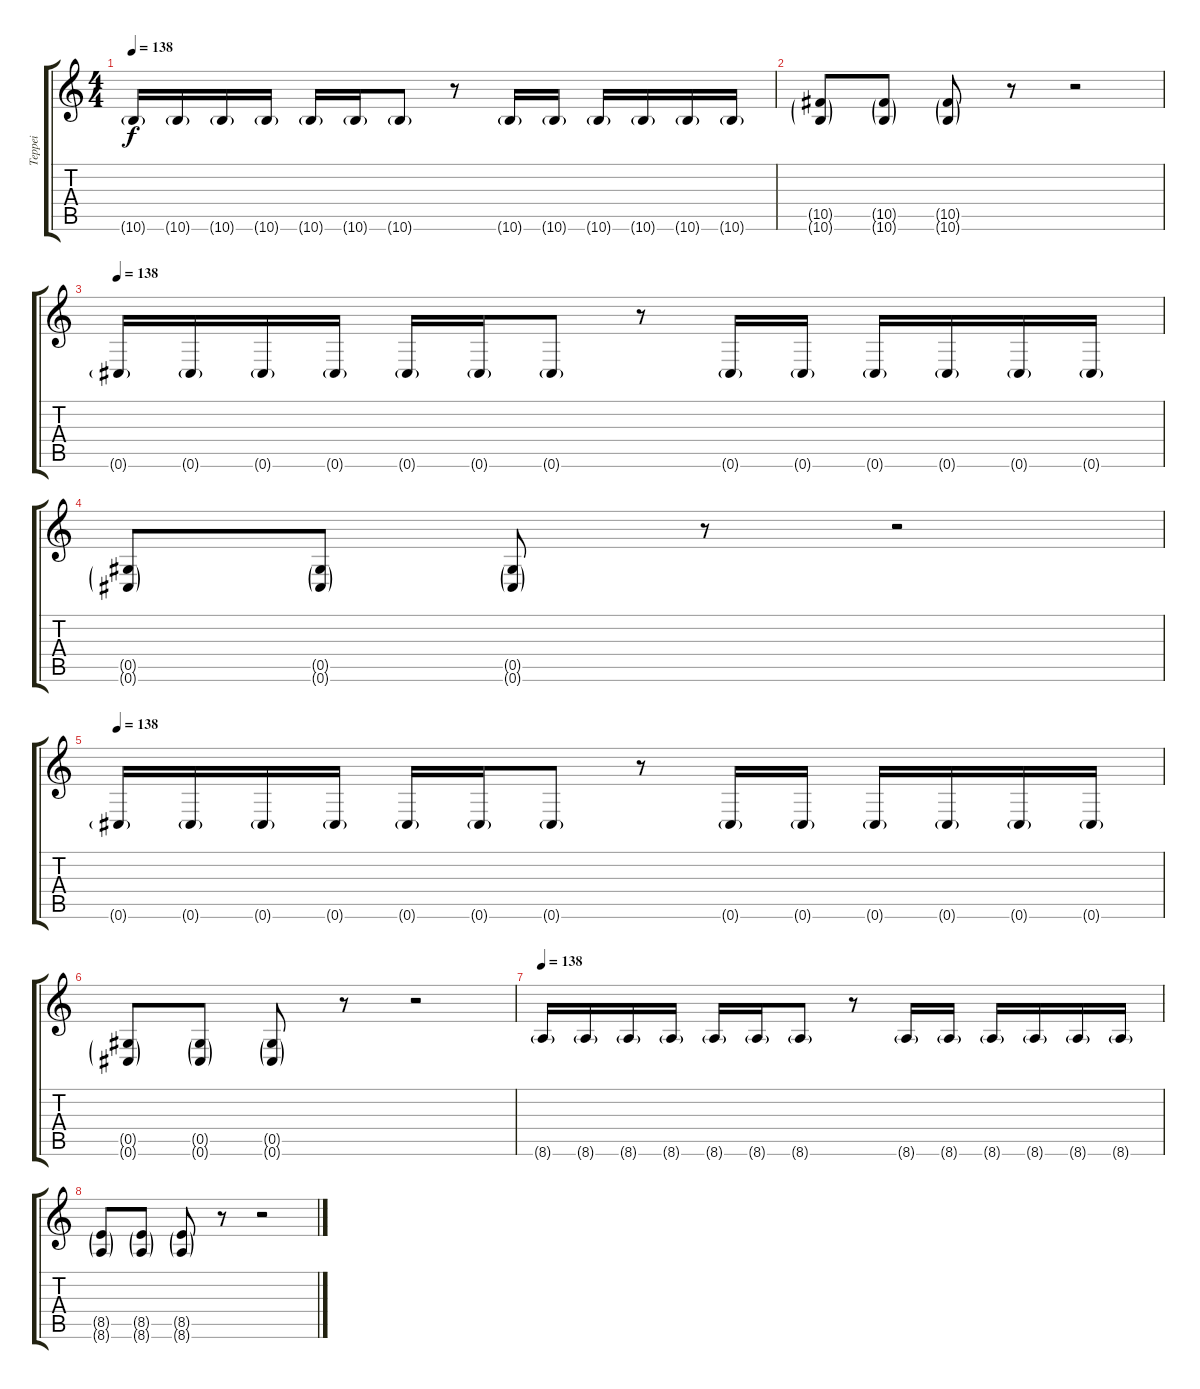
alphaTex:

\track ("Teppei" "Teppei") {instrument overdrivenguitar}
\staff {score tabs}
\tuning (Eb4 Bb3 Gb3 Db3 Ab2 Db2) {hide}
\ts (4 4)
\tempo 138
\clef g2
\ks c
10.6{g}.16{dy f} 10.6{g}.16 10.6{g}.16 10.6{g}.16 10.6{g}.16 10.6{g}.16 10.6{g}.8 r.8 10.6{g}.16 10.6{g}.16 10.6{g}.16 10.6{g}.16 10.6{g}.16 10.6{g}.16 |
(10.5{g} 10.6{g}).8 (10.5{g} 10.6{g}).8 (10.5{g} 10.6{g}).8 r.8 r.2 |
\tempo 138
0.6{g}.16 0.6{g}.16 0.6{g}.16 0.6{g}.16 0.6{g}.16 0.6{g}.16 0.6{g}.8 r.8 0.6{g}.16 0.6{g}.16 0.6{g}.16 0.6{g}.16 0.6{g}.16 0.6{g}.16 |
(0.5{g} 0.6{g}).8 (0.5{g} 0.6{g}).8 (0.5{g} 0.6{g}).8 r.8 r.2 |
\tempo 138
0.6{g}.16 0.6{g}.16 0.6{g}.16 0.6{g}.16 0.6{g}.16 0.6{g}.16 0.6{g}.8 r.8 0.6{g}.16 0.6{g}.16 0.6{g}.16 0.6{g}.16 0.6{g}.16 0.6{g}.16 |
(0.5{g} 0.6{g}).8 (0.5{g} 0.6{g}).8 (0.5{g} 0.6{g}).8 r.8 r.2 |
\tempo 138
8.6{g}.16 8.6{g}.16 8.6{g}.16 8.6{g}.16 8.6{g}.16 8.6{g}.16 8.6{g}.8 r.8 8.6{g}.16 8.6{g}.16 8.6{g}.16 8.6{g}.16 8.6{g}.16 8.6{g}.16 |
(8.5{g} 8.6{g}).8 (8.5{g} 8.6{g}).8 (8.5{g} 8.6{g}).8 r.8 r.2
